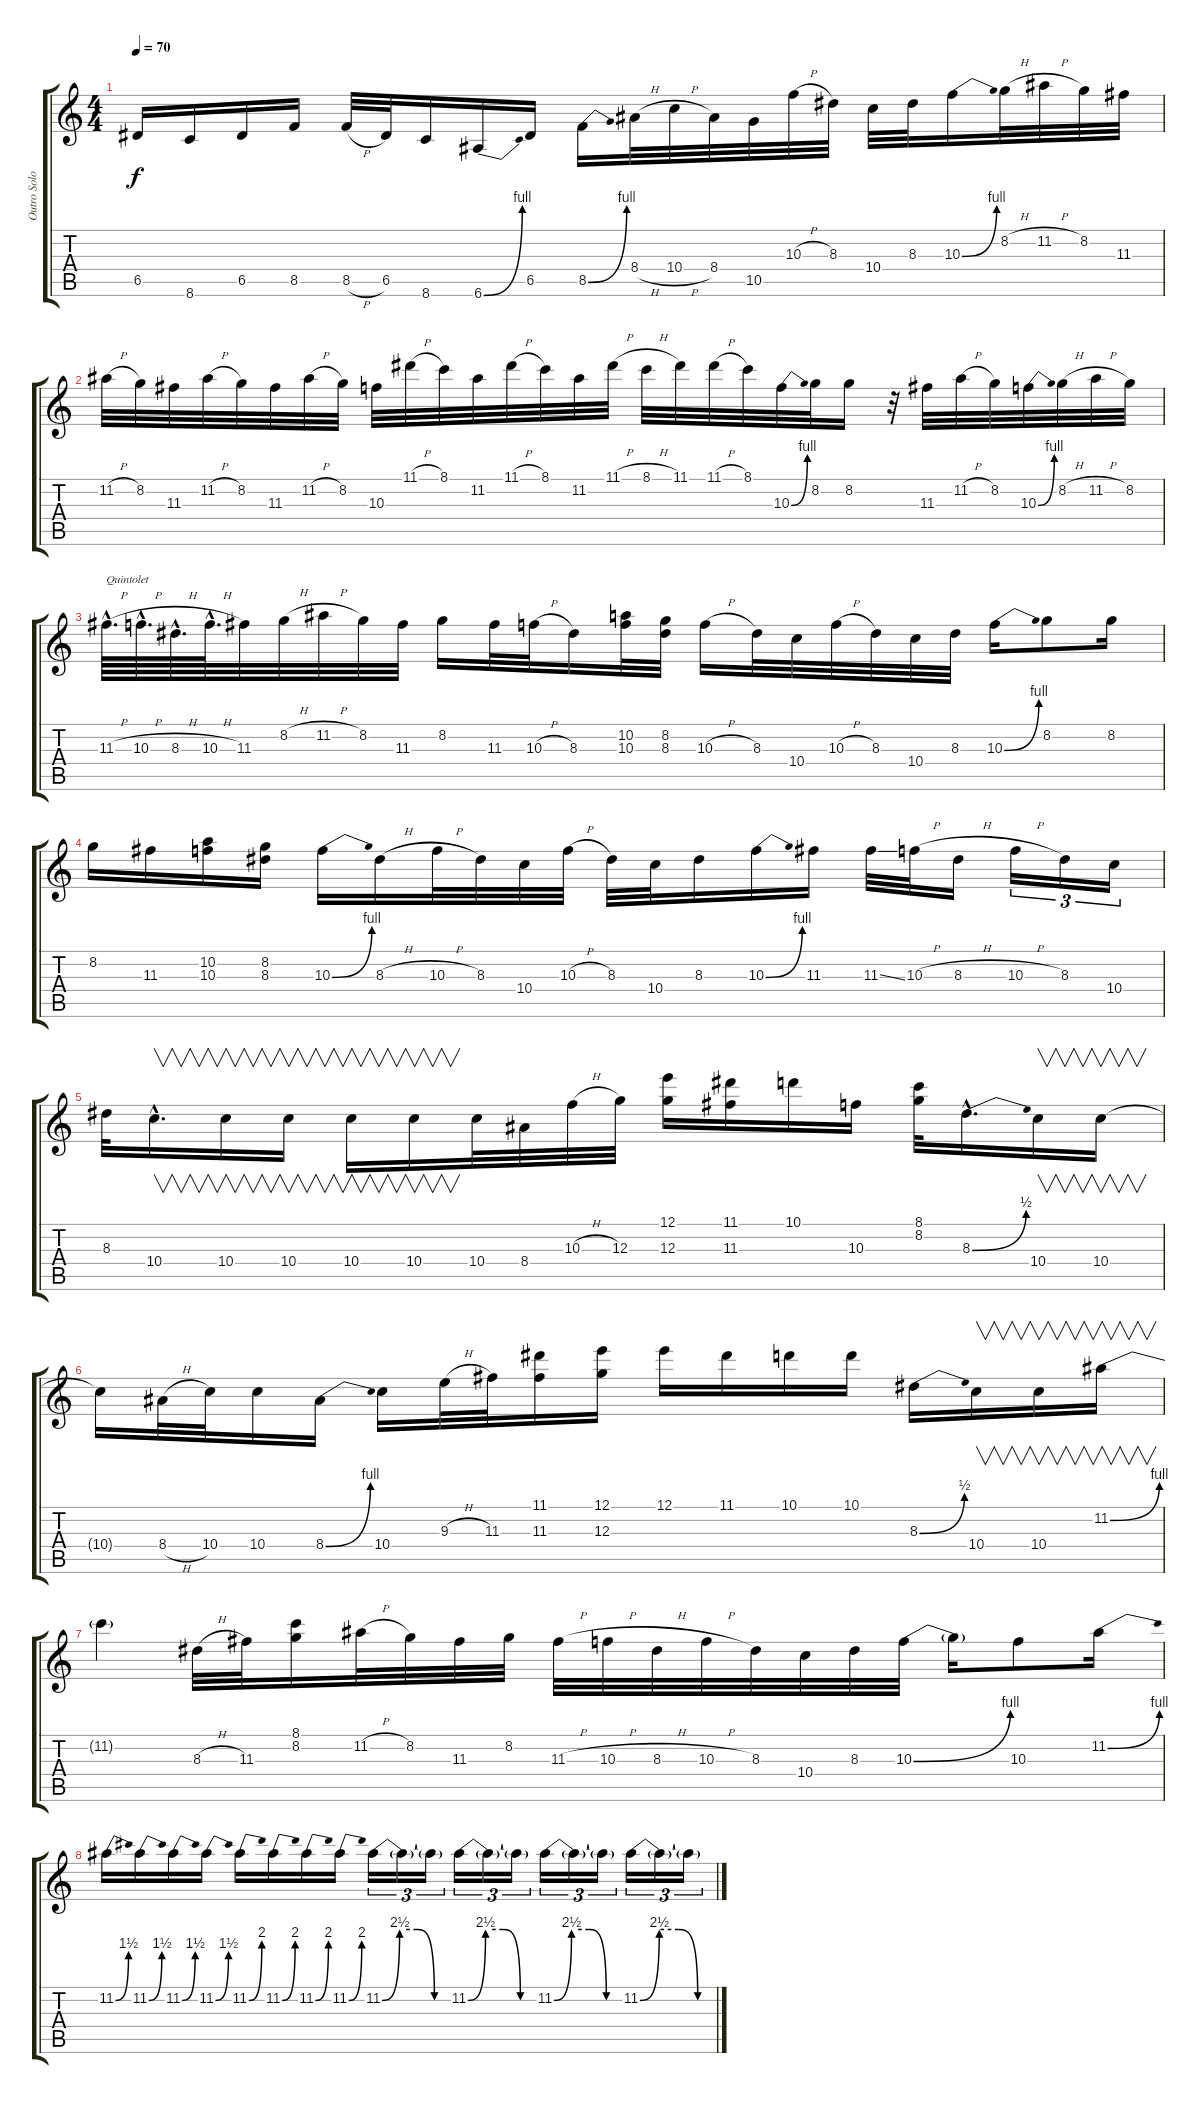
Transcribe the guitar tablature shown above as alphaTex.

\track ("Outro Solo" "Outro Solo") {instrument overdrivenguitar}
\staff {score tabs}
\tuning (E4 B3 G3 D3 A2 E2) {hide}
\ts (4 4)
\tempo 70
\clef g2
\ks c
6.5.16{dy f} 8.6.16 6.5.16 8.5.16 8.5{h}.32 6.5.32 8.6.16 6.6{be (bend 0 0 60 4)}.16 6.5.16 8.5{be (bend 0 0 60 4)}.16 8.4{h}.32 10.4{h}.32 8.4.32 10.5.32 10.3{h}.32 8.3.32 10.4.32 8.3.32 10.3{be (bend 0 0 60 4)}.16 8.2{h}.32 11.2{h}.32 8.2.32 11.3.32 |
11.2{h}.32 8.2.32 11.3.32 11.2{h}.32 8.2.32 11.3.32 11.2{h}.32 8.2.32 10.3.32 11.1{h}.32 8.1.32 11.2.32 11.1{h}.32 8.1.32 11.2.32 11.1{h}.32 8.1{h}.32 11.1.32 11.1{h}.32 8.1.32 10.3{be (bend 0 0 60 4)}.32 8.2.32 8.2.16 r.32 11.3.32 11.2{h}.32 8.2.32 10.3{be (bend 0 0 60 4)}.32 8.2{h}.32 11.2{h}.32 8.2.32 |
11.3{h hac}.64{d txt "Quintolet"} 10.3{h hac}.64{d} 8.3{h hac}.64{d} 10.3{h hac}.64{d} 11.3.32 8.2{h}.32 11.2{h}.32 8.2.32 11.3.32 8.2.16 11.3.32 10.3{h}.32 8.3.16 (10.2 10.3).32 (8.2 8.3).32 10.3{h}.16 8.3.32 10.4.32 10.3{h}.32 8.3.32 10.4.32 8.3.32 10.3{be (bend 0 0 60 4)}.16 8.2.8 8.2.16 |
8.2.16 11.3.16 (10.2 10.3).16 (8.2 8.3).16 10.3{be (bend 0 0 60 4)}.16 8.3{h}.16 10.3{h}.32 8.3.32 10.4.32 10.3{h}.32 8.3.32 10.4.32 8.3.16 10.3{be (bend 0 0 60 4)}.16 11.3.16 11.3{ss}.32 10.3{h}.32 8.3{h}.16 10.3{h}.16{tu (3 2)} 8.3.16{tu (3 2)} 10.4.16{tu (3 2)} |
8.3.32 10.4{hac}.16{v d} 10.4.16{v} 10.4.16{v} 10.4.16{v} 10.4.16{v} 10.4.32 8.4.32 10.3{h}.32 12.3.32 (12.1 12.3).16 (11.1 11.3).16 10.1.16 10.3.16 (8.1 8.2).32 8.3{be (bend 0 0 60 2) hac}.16{d} 10.4.16{v} 10.4.16{v} |
10.4{t}.16 8.4{h}.32 10.4.32 10.4.16 8.4{be (bend 0 0 60 4)}.16 10.4.16 9.3{h}.32 11.3.32 (11.1 11.3).16 (12.1 12.3).16 12.1.16 11.1.16 10.1.16 10.1.16 8.3{be (bend 0 0 60 2)}.16 10.4.16{v} 10.4.16{v} 11.2{be (bend 0 0 60 4)}.16{v} |
11.2{t}.4 8.3{h}.32 11.3.32 (8.1 8.2).16 11.2{h}.32 8.2.32 11.3.32 8.2.32 11.3{h}.32 10.3{h}.32 8.3{h}.32 10.3{h}.32 8.3.32 10.4.32 8.3.32 10.3{be (bend 0 0 60 4)}.32 10.3{t}.16 10.3.8 11.2{be (bend 0 0 60 4)}.16 |
11.2{be (bend 0 0 60 6)}.16 11.2{be (bend 0 0 60 6)}.16 11.2{be (bend 0 0 60 6)}.16 11.2{be (bend 0 0 60 6)}.16 11.2{be (bend 0 0 60 8)}.16 11.2{be (bend 0 0 60 8)}.16 11.2{be (bend 0 0 60 8)}.16 11.2{be (bend 0 0 60 8)}.16 11.2{be (custom 0 0 15 10 30 10 45 0 60 0)}.16{tu (3 2)} 11.2{t}.16{tu (3 2)} 11.2{t}.16{tu (3 2)} 11.2{be (custom 0 0 15 10 30 10 45 0 60 0)}.16{tu (3 2)} 11.2{t}.16{tu (3 2)} 11.2{t}.16{tu (3 2)} 11.2{be (custom 0 0 15 10 30 10 45 0 60 0)}.16{tu (3 2)} 11.2{t}.16{tu (3 2)} 11.2{t}.16{tu (3 2)} 11.2{be (custom 0 0 15 10 30 10 45 0 60 0)}.16{tu (3 2)} 11.2{t}.16{tu (3 2)} 11.2{t}.16{tu (3 2)}
